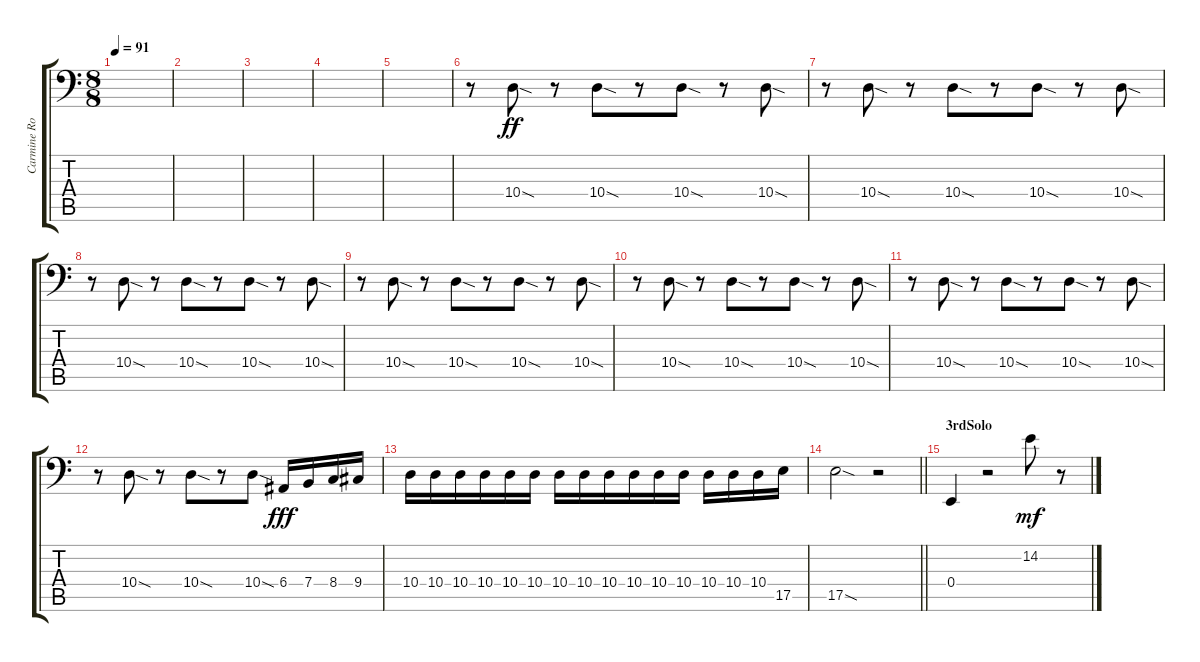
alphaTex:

\track ("Carmine Rojas Bass" "Carmine Ro") {instrument electricbassfinger}
\staff {score tabs}
\tuning (G2 D2 A1 E1 B0 G0) {hide}
\ts (8 8)
\tempo 91
\clef f4
\ks c
|
|
|
|
|
r.8 10.4{sod}.8{dy ff} r.8 10.4{sod}.8 r.8 10.4{sod}.8 r.8 10.4{sod}.8 |
r.8 10.4{sod}.8 r.8 10.4{sod}.8 r.8 10.4{sod}.8 r.8 10.4{sod}.8 |
r.8 10.4{sod}.8 r.8 10.4{sod}.8 r.8 10.4{sod}.8 r.8 10.4{sod}.8 |
r.8 10.4{sod}.8 r.8 10.4{sod}.8 r.8 10.4{sod}.8 r.8 10.4{sod}.8 |
r.8 10.4{sod}.8 r.8 10.4{sod}.8 r.8 10.4{sod}.8 r.8 10.4{sod}.8 |
r.8 10.4{sod}.8 r.8 10.4{sod}.8 r.8 10.4{sod}.8 r.8 10.4{sod}.8 |
r.8 10.4{sod}.8 r.8 10.4{sod}.8 r.8 10.4{sod}.8 6.4.16{dy fff} 7.4.16 8.4.16 9.4.16 |
10.4.16 10.4.16 10.4.16 10.4.16 10.4.16 10.4.16 10.4.16 10.4.16 10.4.16 10.4.16 10.4.16 10.4.16 10.4.16 10.4.16 10.4.16 17.5.16 |
\barLineRight lightlight
17.5{sod}.2 r.2 |
\section ("" "3rdSolo")
0.4.4 r.2 14.2.8{dy mf} r.8
